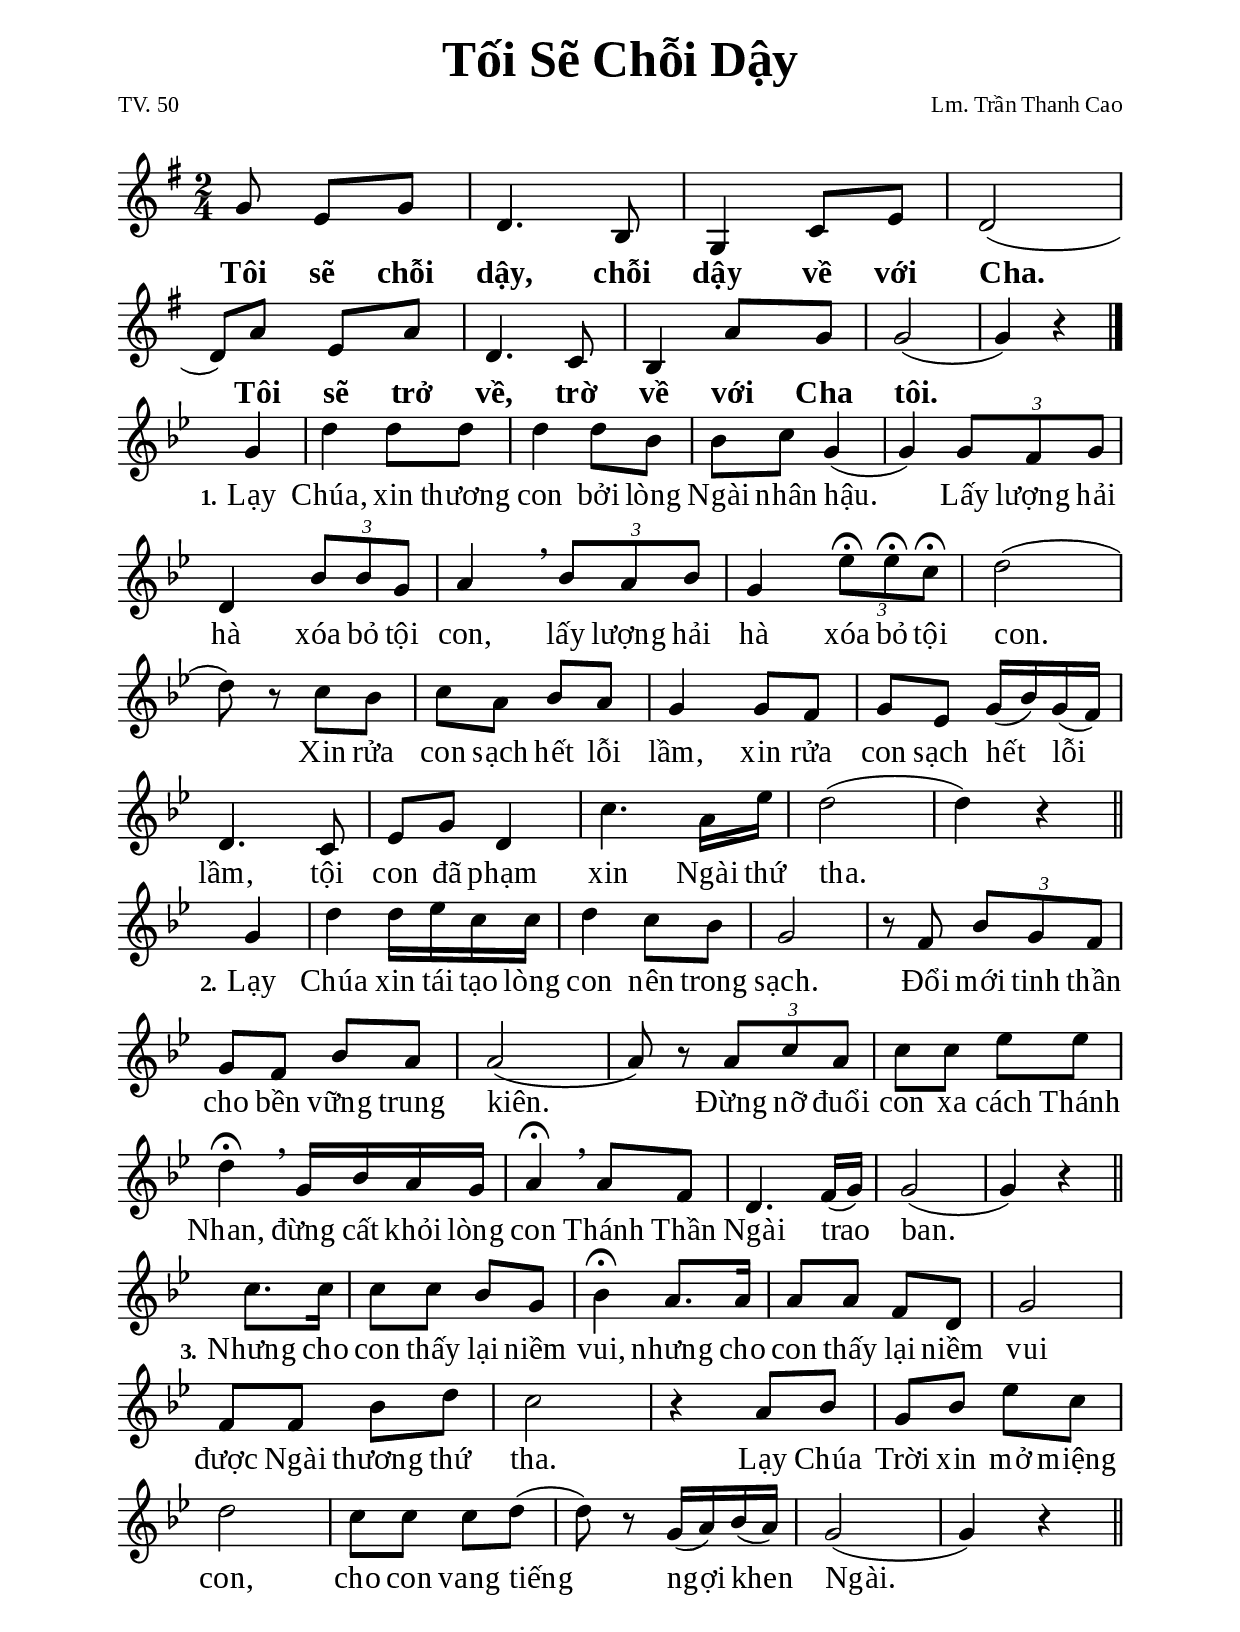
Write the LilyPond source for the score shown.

% Cài đặt chung
\version "2.20.0"
\include "english.ly"

\header {
  title = \markup { \fontsize #3 "Tối Sẽ Chỗi Dậy" }
  poet = "TV. 50"
  composer = "Lm. Trần Thanh Cao"
  arranger = " "
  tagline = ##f
}

\paper {
  #(set-paper-size "a4")
  top-margin = 15\mm
  bottom-margin = 15\mm
  left-margin = 20\mm
  right-margin = 20\mm
  indent = #0
  #(define fonts
    (make-pango-font-tree
      "Liberation Serif"
      "Liberation Serif"
      "Liberation Serif"
      (/ 20 20)))
  page-count = #1
}

% Nhạc điệp khúc
nhacDiepKhuc = \relative c'' {
  \partial 4. g8 e g |
  d4. b8 |
  g4 c8 e |
  d2 ( |
  d8) a' e a |
  d,4. c8 |
  b4 a'8 g |
  g2 ( |
  g4) r \bar "|."
}

% Nhạc phiên khúc
nhacPhienKhucMot = \relative c'' {
  \partial 4 g4 |
  d' d8 d |
  d4 d8 bf |
  bf c g4 ( |
  g) \tuplet 3/2 { g8 f g } |
  d4 \tuplet 3/2 { bf'8 bf g } |
  a4 \breathe \tuplet 3/2 { bf8 a bf } |
  g4 \tuplet 3/2 { ef'8 \fermata ef \fermata c \fermata } |
  d2 ( |
  d8) r c bf |
  c a bf a |
  g4 g8 f |
  g ef g16 (bf) g (f) |
  d4. c8 |
  ef8 g d4 |
  c'4. a16 ef' |
  d2 ( |
  d4) r \bar "||"
}

nhacPhienKhucHai = \relative c'' {
  \partial 4 g4 |
  d'4 d16 ef c c |
  d4 c8 bf |
  g2 |
  r8 f \tuplet 3/2 { bf8 g f } |
  g f bf a |
  a2 ( |
  a8) r \tuplet 3/2 { a8 c a } |
  c c ef ef |
  d4 \fermata \breathe g,16 bf a g |
  a4 \fermata \breathe a8 f |
  d4. f16 (g) |
  g2 ( |
  g4) r \bar "||"
}

nhacPhienKhucBa = \relative c'' {
  \partial 4 c8. c16 |
  c8 c bf g |
  bf4 \fermata a8. a16 |
  a8 a f d |
  g2 |
  f8 f bf d |
  c2 |
  r4 a8 bf |
  g bf ef c |
  d2 |
  c8 c c d ( |
  d) r g,16 (a) bf (a) |
  g2 ( |
  g4) r \bar "||"
}

% Lời điệp khúc
loiDiepKhuc = \lyricmode {
  Tôi sẽ chỗi dậy, chỗi dậy về với Cha.
  Tôi sẽ trở về, trờ về với Cha tôi.
}

% Lời phiên khúc
loiPhienKhucMot = \lyricmode {
  \set stanza = #"1."
  Lạy Chúa, xin thương con bởi lòng Ngài nhân hậu.
  Lấy lượng hải hà xóa bỏ tội con,
  lấy lượng hải hà xóa bỏ tội con.
  Xin rửa con sạch hết lỗi lầm,
  xin rửa con sạch hết lỗi lầm,
  tội con đã phạm xin Ngài thứ tha.
}

loiPhienKhucHai = \lyricmode {
  \set stanza = #"2."
  Lạy Chúa xin tái tạo lòng con nên trong sạch.
  Đổi mới tinh thần cho bền vững trung kiên.
  Đừng nỡ đuổi con xa cách Thánh Nhan,
  đừng cất khỏi lòng con Thánh Thần Ngài trao ban.
}

loiPhienKhucBa = \lyricmode {
  \set stanza = #"3."
  Nhưng cho con thấy lại niềm vui,
  nhưng cho con thấy lại niềm vui
  được Ngài thương thứ tha.
  Lạy Chúa Trời xin mở miệng con,
  cho con vang tiếng ngợi khen Ngài.
}


% Dàn trang
\score {
  \new ChoirStaff <<
    \new Staff = diepKhuc \with {
        \consists "Merge_rests_engraver"
        \magnifyStaff #(magstep +1)
      }
      <<
      \new Voice = beSop {
        \key g \major \time 2/4 \stemNeutral \nhacDiepKhuc
      }
    >>
    \new Lyrics \lyricsto beSop \loiDiepKhuc
  >>
  \layout {
    \override Lyrics.LyricText.font-series = #'bold
    \override Lyrics.LyricText.font-size = #+3
    \override Lyrics.LyricSpace.minimum-distance = #4.0
    \override Score.BarNumber.break-visibility = ##(#f #f #f)
  }
}

\score {
  \new ChoirStaff <<
    \new Staff = phienKhuc \with {
        \magnifyStaff #(magstep +1)
      }
      <<
      \new Voice = beSop {
        \key bf \major \time 2/4 \nhacPhienKhucMot
      }
    >>
    \new Lyrics \lyricsto beSop \loiPhienKhucMot
  >>
  \layout {
    \override Staff.TimeSignature.transparent = ##t
    \override Lyrics.LyricText.font-size = #+3
    \override Lyrics.LyricSpace.minimum-distance = #0.5
    \override Score.BarNumber.break-visibility = ##(#f #f #f)
  } 
}

\score {
  \new ChoirStaff <<
    \new Staff = phienKhuc \with {
        \magnifyStaff #(magstep +1)
      }
      <<
      \new Voice = beSop {
        \key bf \major \time 2/4 \nhacPhienKhucHai
      }
    >>
    \new Lyrics \lyricsto beSop \loiPhienKhucHai
  >>
  \layout {
    \override Staff.TimeSignature.transparent = ##t
    \override Lyrics.LyricText.font-size = #+3
    \override Lyrics.LyricSpace.minimum-distance = #0.5
    \override Score.BarNumber.break-visibility = ##(#f #f #f)
  } 
}

\score {
  \new ChoirStaff <<
    \new Staff = phienKhuc \with {
        \magnifyStaff #(magstep +1)
      }
      <<
      \new Voice = beSop {
        \key bf \major \time 2/4 \nhacPhienKhucBa
      }
    >>
    \new Lyrics \lyricsto beSop \loiPhienKhucBa
  >>
  \layout {
    \override Staff.TimeSignature.transparent = ##t
    \override Lyrics.LyricText.font-size = #+3
    \override Lyrics.LyricSpace.minimum-distance = #0.5
    \override Score.BarNumber.break-visibility = ##(#f #f #f)
  } 
}
